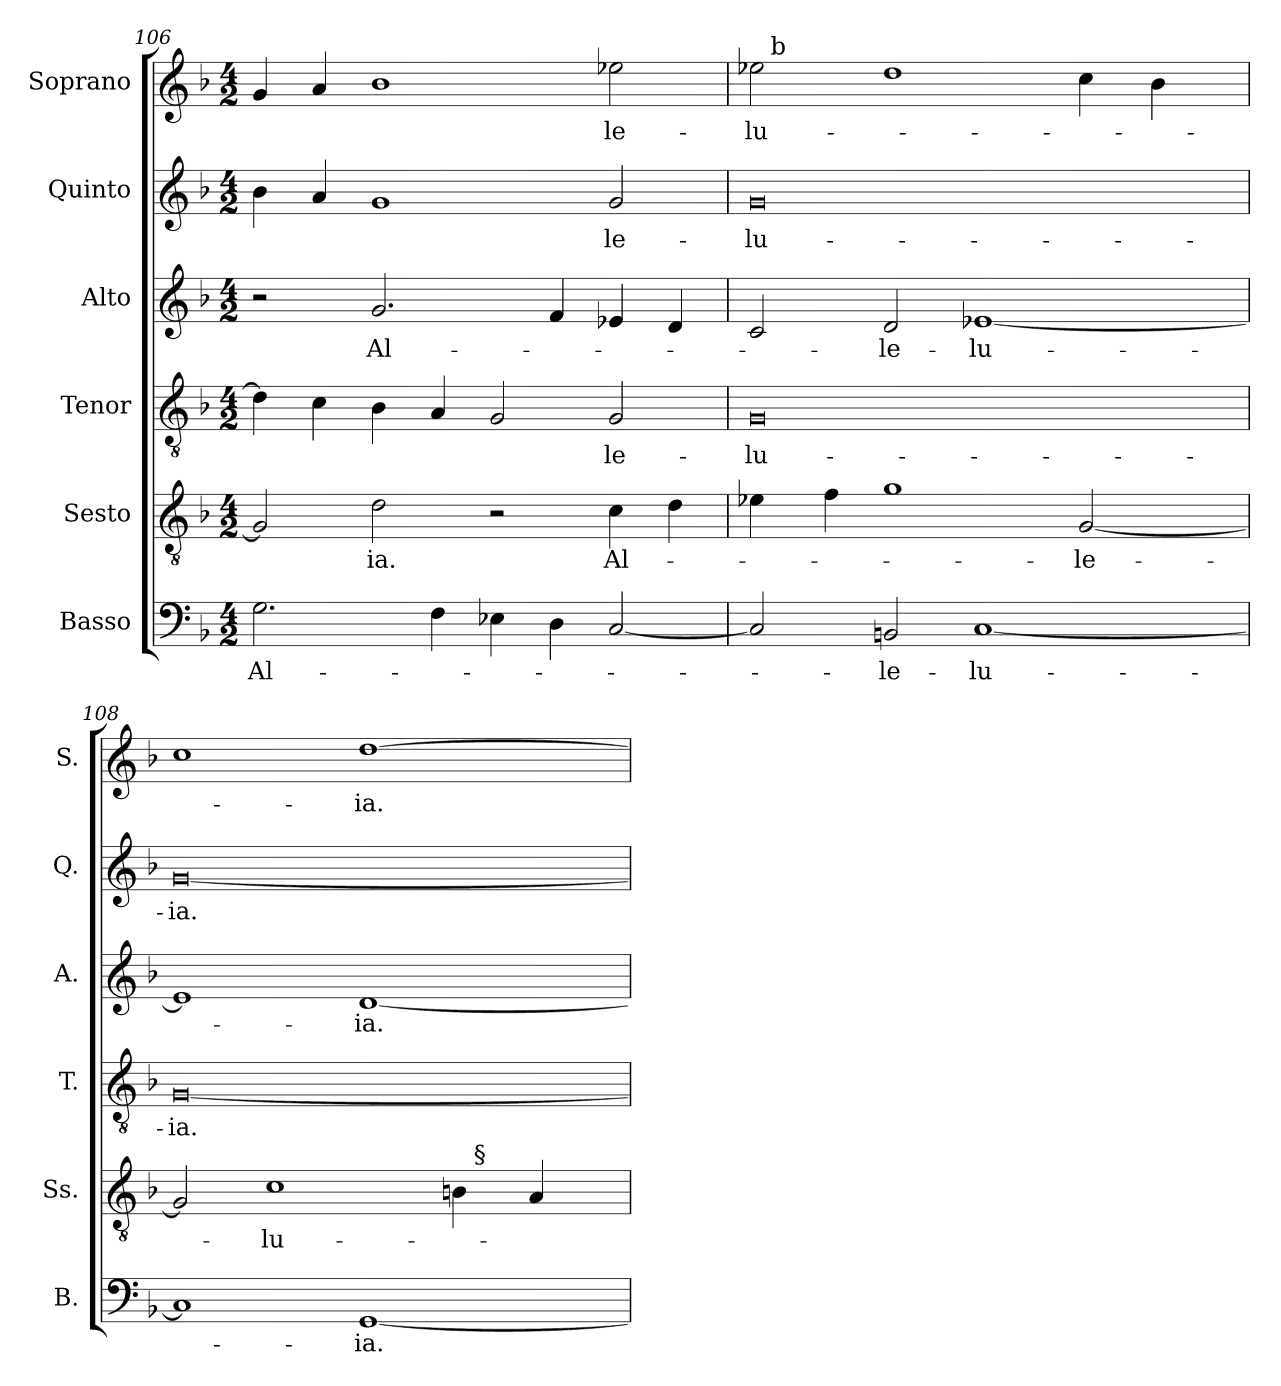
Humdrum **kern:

**kern	**text	**kern	**text	**kern	**text	**kern	**text	**kern	**text	**kern	**text
*part6	*part6	*part5	*part5	*part4	*part4	*part3	*part3	*part2	*part2	*part1	*part1
*staff6	*staff6	*staff5	*staff5	*staff4	*staff4	*staff3	*staff3	*staff2	*staff2	*staff1	*staff1
*I"Basso	*	*I"Sesto	*	*I"Tenor	*	*I"Alto	*	*I"Quinto	*	*I"Soprano	*
*I'B.	*	*I'Ss.	*	*I'T.	*	*I'A.	*	*I'Q.	*	*I'S.	*
*clefF4	*	*clefGv2	*	*clefGv2	*	*clefG2	*	*clefG2	*	*clefG2	*
*	*	*ITrd7c12	*	*ITrd7c12	*	*	*	*	*	*	*
*k[b-]	*	*k[b-]	*	*k[b-]	*	*k[b-]	*	*k[b-]	*	*k[b-]	*
*F:	*	*F:	*	*F:	*	*F:	*	*F:	*	*F:	*
*M4/2	*	*M4/2	*	*M4/2	*	*M4/2	*	*M4/2	*	*M4/2	*
=106	=106	=106	=106	=106	=106	=106	=106	=106	=106	=106	=106
!	!LO:LY:b:color=#000000	!	!	!	!	!	!	!	!	!	!
2.Gi\	Al-	2GGi/]	.	4Di\]	.	2r	.	4b-i\	.	4gi/	.
.	.	.	.	4Ci\	.	.	.	4ai/	.	4ai/	.
!	!	!	!LO:LY:b:color=#000000	!	!	!	!	!	!	!	!
!	!	!	!	!	!	!	!LO:LY:b:color=#000000	!	!	!	!
.	.	2Di\	-ia.	4BB-i\	.	2.gi/	Al-	1gi	.	1b-i	.
4Fi\	.	.	.	4AAi/	.	.	.	.	.	.	.
4E-Xi\	.	2r	.	2GGi/	.	.	.	.	.	.	.
4Di\	.	.	.	.	.	4fi/	.	.	.	.	.
!	!	!	!LO:LY:b:color=#000000	!	!	!	!	!	!	!	!
!	!	!	!	!	!LO:LY:b:color=#000000	!	!	!	!	!	!
!	!	!	!	!	!	!	!	!	!LO:LY:b:color=#000000	!	!
!	!	!	!	!	!	!	!	!	!	!	!LO:LY:b:color=#000000
[2Ci/	.	4Ci\	Al-	2GGi/	-le-	4e-Xi/	.	2gi/	-le-	2ee-Xi\	-le-
.	.	4Di\	.	.	.	4di/	.	.	.	.	.
=107	=107	=107	=107	=107	=107	=107	=107	=107	=107	=107	=107
!	!	!	!	!	!LO:LY:b:color=#000000	!	!	!	!	!	!
!	!	!	!	!	!	!	!	!	!LO:LY:b:color=#000000	!	!
!	!	!	!	!	!	!	!	!	!	!	!LO:LY:b:color=#000000
*	*	*	*	*	*	*	*	*	*	*^	*
2Ci/]	.	4E-Xi\	.	0GGi	-lu-	2ci/	.	0gi	-lu-	2ee-i\	32ryy	-lu-
.	.	.	.	.	.	.	.	.	.	.	256ryy	.
!	!	!	!	!	!	!	!	!	!	!	!LO:TX:a:t=b	!
.	.	.	.	.	.	.	.	.	.	.	1ryy	.
.	.	4Fi\	.	.	.	.	.	.	.	.	.	.
!	!LO:LY:b:color=#000000	!	!	!	!	!	!	!	!	!	!	!
!	!	!	!	!	!	!	!LO:LY:b:color=#000000	!	!	!	!	!
2BBni/	-le-	1Gi	.	.	.	2di/	-le-	.	.	1ddi	.	.
!	!LO:LY:b:color=#000000	!	!	!	!	!	!	!	!	!	!	!
!	!	!	!	!	!	!	!LO:LY:b:color=#000000	!	!	!	!	!
[1Ci	-lu-	.	.	.	.	[1e-Xi	-lu-	.	.	.	.	.
.	.	.	.	.	.	.	.	.	.	.	2ryy	.
!	!	!	!LO:LY:b:color=#000000	!	!	!	!	!	!	!	!	!
.	.	[2GGi/	-le-	.	.	.	.	.	.	4cci\	.	.
.	.	.	.	.	.	.	.	.	.	.	4ryy	.
.	.	.	.	.	.	.	.	.	.	4b-i\	.	.
.	.	.	.	.	.	.	.	.	.	.	8ryy	.
.	.	.	.	.	.	.	.	.	.	.	16ryy	.
.	.	.	.	.	.	.	.	.	.	.	64..ryy	.
*	*	*	*	*	*	*	*	*	*	*v	*v	*
=108	=108	=108	=108	=108	=108	=108	=108	=108	=108	=108	=108
*	*	*	*	*	*	*	*	*	*	*^	*
!	!	!	!	!	!LO:LY:b:color=#000000	!	!	!	!	!	!	!
*	*	*	*	*	*	*	*	*	*	*v	*v	*
*	*	*	*	*	*	*	*	*	*	*^	*
!	!	!	!	!	!	!	!	!	!LO:LY:b:color=#000000	!	!	!
*	*	*^	*	*	*	*	*	*	*	*v	*v	*
1Ci]	.	2GGi/]	1ryy	.	[0GGi	-ia.	1e-i]	.	[0gi	-ia.	1cci	.
!	!	!	!	!LO:LY:b:color=#000000	!	!	!	!	!	!	!	!
.	.	1Ci	.	-lu-	.	.	.	.	.	.	.	.
!	!LO:LY:b:color=#000000	!	!	!	!	!	!	!	!	!	!	!
!	!	!	!	!	!	!	!	!LO:LY:b:color=#000000	!	!	!	!
!	!	!	!	!	!	!	!	!	!	!	!	!LO:LY:b:color=#000000
[1GGi	-ia.	.	2ryy	.	.	.	[1di	-ia.	.	.	[1ddi	-ia.
.	.	4BBi\	32ryy	.	.	.	.	.	.	.	.	.
.	.	.	256ryy	.	.	.	.	.	.	.	.	.
!	!	!	!LO:TX:a:t=§	!	!	!	!	!	!	!	!	!
.	.	.	4ryy	.	.	.	.	.	.	.	.	.
.	.	4AAi/	.	.	.	.	.	.	.	.	.	.
.	.	.	8ryy	.	.	.	.	.	.	.	.	.
.	.	.	16ryy	.	.	.	.	.	.	.	.	.
.	.	.	64..ryy	.	.	.	.	.	.	.	.	.
*	*	*v	*v	*	*	*	*	*	*	*	*	*
=	=	=	=	=	=	=	=	=	=	=	=
*-	*-	*-	*-	*-	*-	*-	*-	*-	*-	*-	*-
